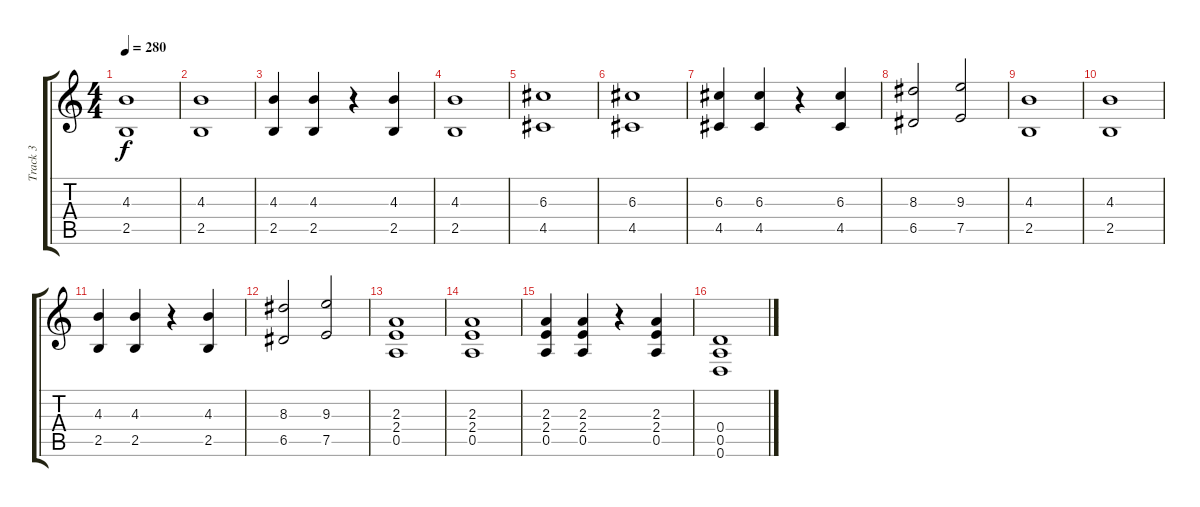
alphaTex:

\track ("Track 3" "Track 3") {instrument distortionguitar}
\staff {score tabs}
\tuning (E4 B3 G3 D3 A2 D2) {hide}
\ts (4 4)
\tempo 280
\clef g2
\ks c
(4.3 2.5).1{dy f} |
(4.3 2.5).1 |
(4.3 2.5).4 (4.3 2.5).4 r.4 (4.3 2.5).4 |
(4.3 2.5).1 |
(6.3 4.5).1 |
(6.3 4.5).1 |
(6.3 4.5).4 (6.3 4.5).4 r.4 (6.3 4.5).4 |
(8.3 6.5).2 (9.3 7.5).2 |
(4.3 2.5).1 |
(4.3 2.5).1 |
(4.3 2.5).4 (4.3 2.5).4 r.4 (4.3 2.5).4 |
(8.3 6.5).2 (9.3 7.5).2 |
(2.3 2.4 0.5).1 |
(2.3 2.4 0.5).1 |
(2.3 2.4 0.5).4 (2.3 2.4 0.5).4 r.4 (2.3 2.4 0.5).4 |
(0.4 0.5 0.6).1
